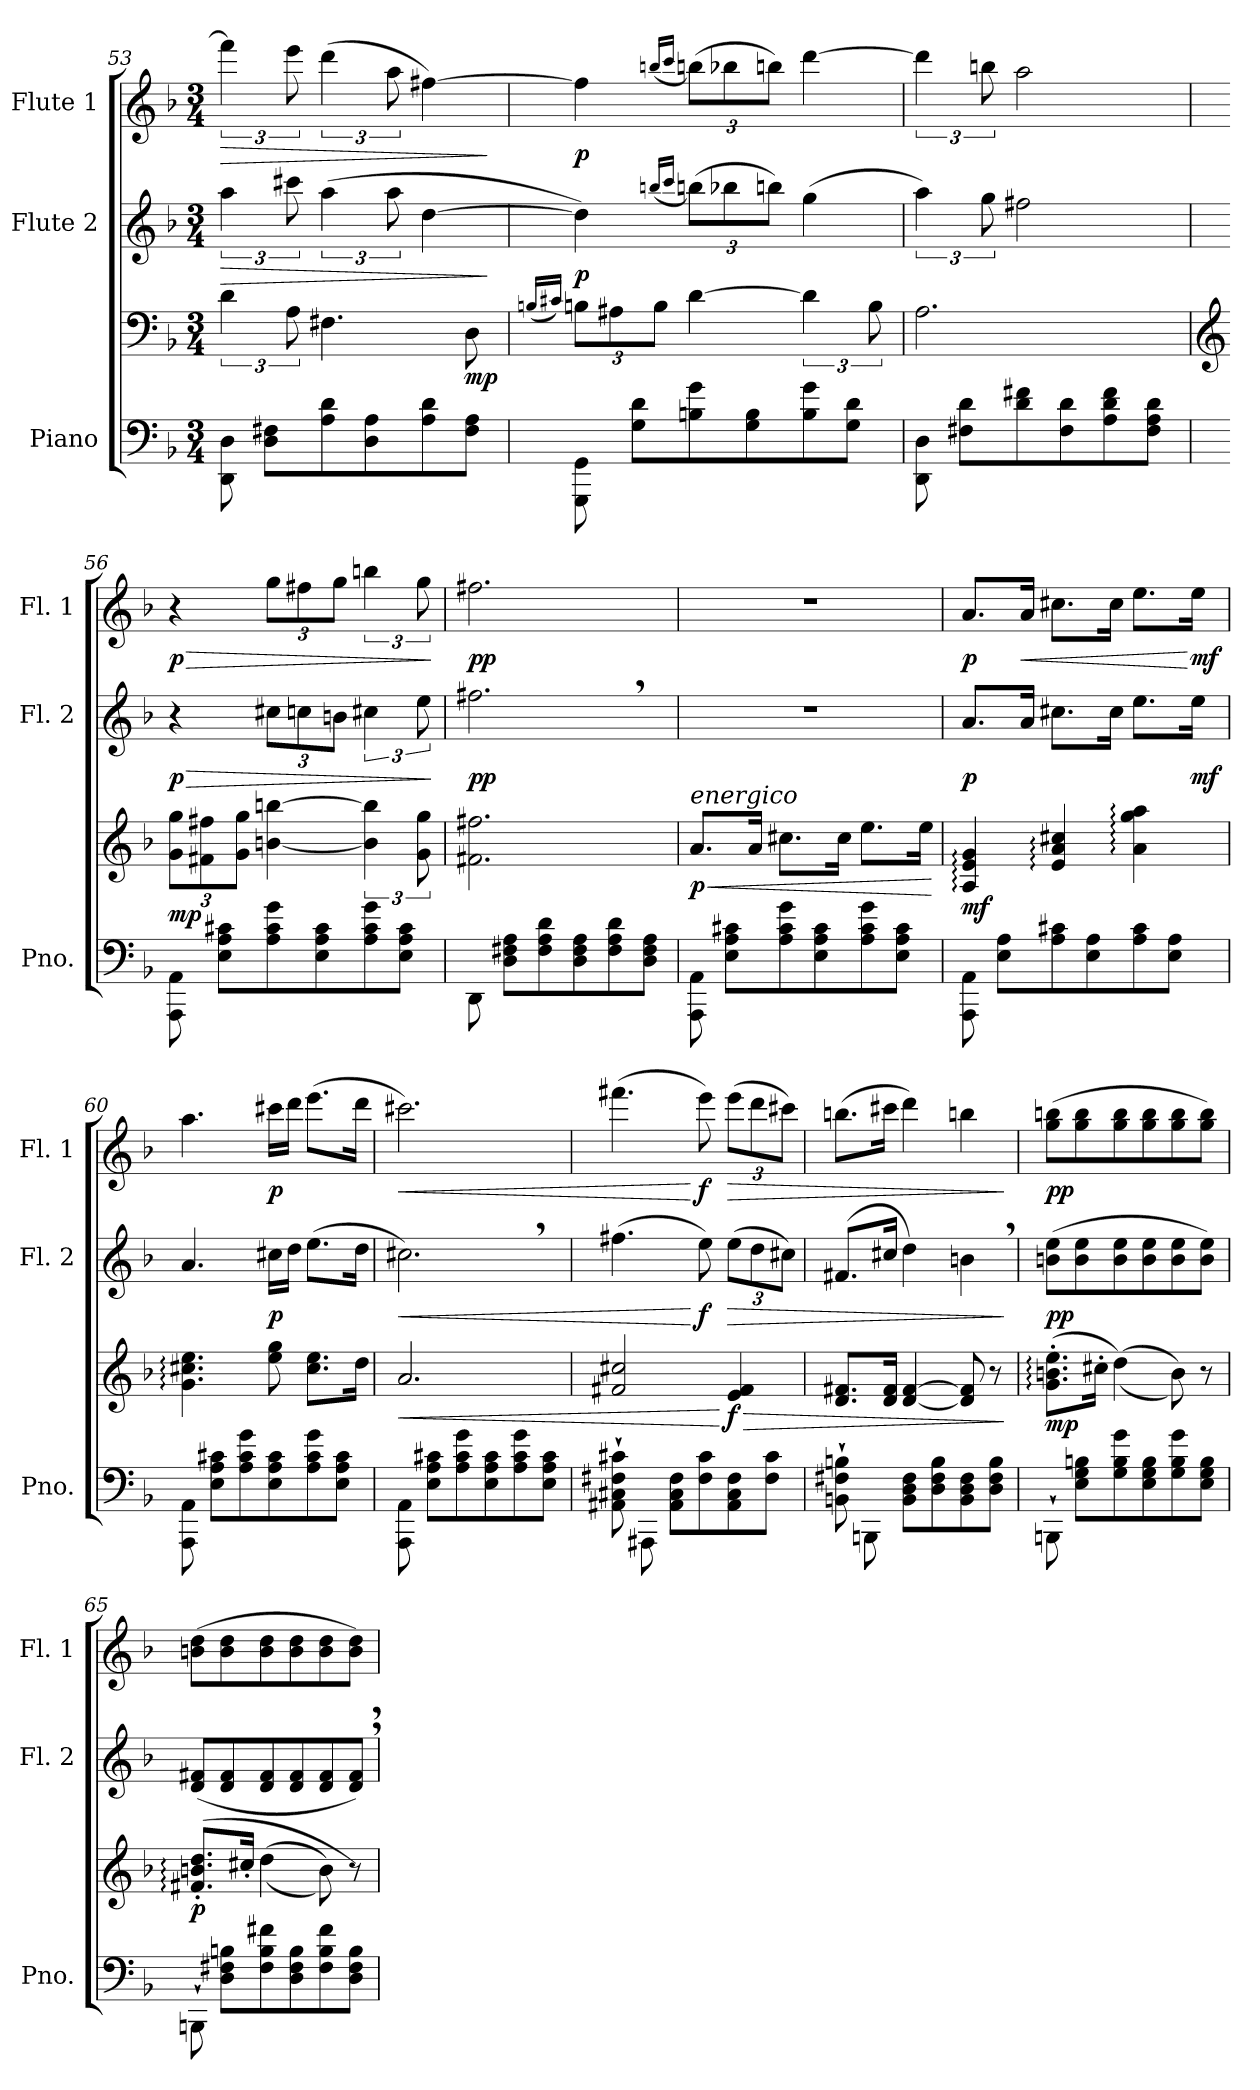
**kern	**kern	**dynam	**kern	**dynam	**kern	**dynam
*part3	*part3	*part3	*part2	*part2	*part1	*part1
*staff4	*staff3	*staff3/4	*staff2	*staff2	*staff1	*staff1
*I"Piano	*	*	*I"Flute 2	*	*I"Flute 1	*
*I'Pno.	*	*	*I'Fl. 2	*	*I'Fl. 1	*
*clefF4	*clefF4	*	*clefG2	*	*clefG2	*
*k[b-]	*k[b-]	*	*k[b-]	*	*k[b-]	*
*M3/4	*M3/4	*	*M3/4	*	*M3/4	*
=53	=53	=53	=53	=53	=53	=53
!	!	!	!	!LO:HP:b	!	!LO:HP:b
8DD\ 8D\	6d\	.	6aa\	>	6fff\]	>
8D\ 8F#X\L	.	.	.	.	.	.
.	12A\	.	12ccc#X\	.	12eee\	.
8A\ 8d\	4.F#X\	.	(>6aa\	.	(>6ddd\	.
8D\ 8A\	.	.	.	.	.	.
.	.	.	12aa\	.	12aa\	.
8A\ 8d\	.	.	[4dd\	.	[4ff#X\)	.
!	!	!LO:DY:b	!	!	!	!
8F#\ 8A\J	8D\	mp	.	.	.	.
.	.	.	.	]	.	]
=54	=54	=54	=54	=54	=54	=54
.	(<16qBn/LL	.	.	.	.	.
.	16qc#X/JJ)	.	.	.	.	.
*	*Xbrackettup	*	*	*	*	*
!	!	!	!	!LO:DY:b	!	!LO:DY:b
8GGG\ 8GG\	12B\L	.	4dd\])	p	4ff#\]	p
.	12A#X\	.	.	.	.	.
8G\ 8d\L	.	.	.	.	.	.
.	12B\J	.	.	.	.	.
.	.	.	(<16qbbnj/LL	.	(<16qbbni/LL	.
.	.	.	16qcccj/JJ	.	16qccci/JJ	.
*	*	*	*Xbrackettup	*	*Xbrackettup	*
8Bn\ 8g\	[4d\	.	(>12bbn\L)	.	(>12bbn\L)	.
.	.	.	12bb-X\	.	12bb-X\	.
8G\ 8B\	.	.	.	.	.	.
.	.	.	12bbn\J)	.	12bbn\J)	.
*	*brackettup	*	*	*	*	*
8B\ 8g\	6d\]	.	(>4gg\	.	[4ddd\	.
8G\ 8d\J	.	.	.	.	.	.
.	12B\	.	.	.	.	.
!!LO:LB:g=z
=55	=55	=55	=55	=55	=55	=55
*	*	*	*brackettup	*	*brackettup	*
8DD\ 8D\	2.A\	.	6aa\)	.	6ddd\]	.
8F#X\ 8d\L	.	.	.	.	.	.
.	.	.	12gg\	.	12bbn\	.
8d\ 8f#X\	.	.	2ff#X\	.	2aa\	.
8F#\ 8d\	.	.	.	.	.	.
8A\ 8d\ 8f#\	.	.	.	.	.	.
8F#\ 8A\ 8d\J	.	.	.	.	.	.
=56	=56	=56	=56	=56	=56	=56
*	*clefG2	*	*	*	*	*
*	*Xbrackettup	*	*	*	*	*
!	!	!LO:DY:b	!	!LO:HP:b	!	!LO:HP:b
!	!	!	!	!LO:DY:n=1:b	!	!LO:DY:n=1:b
8AAA\ 8AA\	12g\ 12gg\L	mp	4r	> p	4r	> p
.	12f#X\ 12ff#X\	.	.	.	.	.
8E\ 8A\ 8c#X\L	.	.	.	.	.	.
.	12g\ 12gg\J	.	.	.	.	.
*	*	*	*Xbrackettup	*	*Xbrackettup	*
8A\ 8c#\ 8g\	[4bn\ [4bbn\	.	12cc#X\L	.	12gg\L	.
.	.	.	12ccn\	.	12ff#X\	.
8E\ 8A\ 8c#\	.	.	.	.	.	.
.	.	.	12bn\J	.	12gg\J	.
*	*brackettup	*	*brackettup	*	*brackettup	*
8A\ 8c#\ 8g\	6b\] 6bb\]	.	6cc#X\	.	6bbn\	.
8E\ 8A\ 8c#\J	.	.	.	.	.	.
.	12g\ 12gg\	.	12ee\	.	12gg\	.
.	.	.	.	]	.	]
=57	=57	=57	=57	=57	=57	=57
!	!	!	!	!LO:DY:b	!	!LO:DY:b
8DD\	2.f#X\ 2.ff#X\	.	2.ff#X,\	pp	2.ff#X\	pp
8D\ 8F#X\ 8A\L	.	.	.	.	.	.
8F#\ 8A\ 8d\	.	.	.	.	.	.
8D\ 8F#\ 8A\	.	.	.	.	.	.
8F#\ 8A\ 8d\	.	.	.	.	.	.
8D\ 8F#\ 8A\J	.	.	.	.	.	.
=58	=58	=58	=58	=58	=58	=58
!	!LO:TX:a:i:t=energico	!	!	!	!	!
!	!	!LO:HP:b	!	!	!	!
!	!	!LO:DY:n=1:b	!	!	!	!
8AAA\ 8AA\	8.a/L	< p	2.r	.	2.r	.
8E\ 8A\ 8c#X\L	.	.	.	.	.	.
.	16a/Jk	.	.	.	.	.
8A\ 8c#\ 8g\	8.cc#X\L	.	.	.	.	.
8E\ 8A\ 8c#\	.	.	.	.	.	.
.	16cc#\Jk	.	.	.	.	.
8A\ 8c#\ 8g\	8.ee\L	.	.	.	.	.
8E\ 8A\ 8c#\J	.	.	.	.	.	.
.	16ee\Jk	.	.	.	.	.
.	.	[	.	.	.	.
=59	=59	=59	=59	=59	=59	=59
!	!	!LO:DY:b	!	!LO:DY:b	!	!LO:DY:b
8AAA\ 8AA\	4A/: 4e/: 4g/:	mf	8.a/L	p	8.a/L	p
8E\ 8A\L	.	.	.	.	.	.
!	!	!	!	!	!	!LO:HP:b
.	.	.	16a/Jk	.	16a/Jk	<
8A\ 8c#X\	4e/: 4a/: 4cc#X/:	.	8.cc#X\L	.	8.cc#X\L	.
8E\ 8A\	.	.	.	.	.	.
.	.	.	16cc#\Jk	.	16cc#\Jk	.
8A\ 8c#\	4a\: 4gg\: 4aa\:	.	8.ee\L	.	8.ee\L	.
8E\ 8A\J	.	.	.	.	.	.
!	!	!	!	!LO:DY:b	!	!LO:DY:n=1:b
.	.	.	16ee\Jk	mf	16ee\Jk	[ mf
=60	=60	=60	=60	=60	=60	=60
8AAA\ 8AA\	4.g\: 4.cc#X\: 4.ee\:	.	4.a/	.	4.aa\	.
8E\ 8A\ 8c#X\L	.	.	.	.	.	.
8A\ 8c#\ 8g\	.	.	.	.	.	.
!	!	!	!	!LO:DY:b	!	!LO:DY:b
8E\ 8A\ 8c#\	8ee\ 8gg\	.	16cc#X\LL	p	16ccc#X\LL	p
.	.	.	16dd\JJ	.	16ddd\JJ	.
8A\ 8c#\ 8g\	8.cc#\ 8.ee\L	.	(>8.ee\L	.	(>8.eee\L	.
8E\ 8A\ 8c#\J	.	.	.	.	.	.
.	16dd\Jk	.	16dd\Jk	.	16ddd\Jk	.
!!LO:LB:g=z
=61	=61	=61	=61	=61	=61	=61
!	!	!LO:HP:b	!	!LO:HP:b	!	!LO:HP:b
8AAA\ 8AA\	2.a/	<	2.cc#X,\)	<	2.ccc#X\)	<
8E\ 8A\ 8c#X\L	.	.	.	.	.	.
8A\ 8c#\ 8g\	.	.	.	.	.	.
8E\ 8A\ 8c#\	.	.	.	.	.	.
8A\ 8c#\ 8g\	.	.	.	.	.	.
8E\ 8A\ 8c#\J	.	.	.	.	.	.
=62	=62	=62	=62	=62	=62	=62
8AA#X\` 8C#X\` 8F#X\` 8c#X\`	2f#X/ 2cc#X/	.	(>4.ff#X\	.	(>4.fff#X\	.
8AAA#X\	.	.	.	.	.	.
8AA#\ 8C#\ 8F#\L	.	.	.	.	.	.
!	!	!	!	!LO:DY:n=1:b	!	!LO:DY:n=1:b
8F#\ 8c#\	.	.	8ee\)	[ f	8eee\)	[ f
!	!	!LO:HP:n=1:b	!	!	!	!
*	*	*	*Xbrackettup	*	*	*
!	!	!	!	!LO:HP:b	!	!
*	*	*	*	*	*Xbrackettup	*
!	!	!LO:DY:n=1:b	!	!	!	!LO:HP:b
8AA#\ 8C#\ 8F#\	4e/ 4f#/	[ > f	(>12ee\L	>	(>12eee\L	>
.	.	.	12dd\	.	12ddd\	.
8F#\ 8c#\J	.	.	.	.	.	.
.	.	.	12cc#X\J)	.	12ccc#X\J)	.
=63	=63	=63	=63	=63	=63	=63
8BBn\` 8F#X\` 8Bn\`	8.d/ 8.f#X/L	.	(<8.f#X/L	.	(>8.bbn\L	.
8BBBn\	.	.	.	.	.	.
.	16d/ 16f#/Jk	.	16cc#X/Jk	.	16ccc#X\Jk	.
8BB\ 8D\ 8F#\L	[4d/ [4f#/	.	4dd\)	.	4ddd\)	.
8D\ 8F#\ 8B\	.	.	.	.	.	.
8BB\ 8D\ 8F#\	8d/] 8f#/]	.	4bn,\	.	4bbn\	.
8D\ 8F#\ 8B\J	8r	.	.	.	.	.
.	.	]	.	]	.	]
=64	=64	=64	=64	=64	=64	=64
!	!	!LO:DY:b	!	!LO:DY:b	!	!LO:DY:b
8BBBn`\	(>8.g\:' 8.bn\:' 8.ee\:'L	mp	(>8bn\ 8ee\L	pp	(>8gg\ 8bbn\L	pp
8E\ 8G\ 8Bn\L	.	.	8b\ 8ee\	.	8gg\ 8bb\	.
.	16cc#X'\Jk	.	.	.	.	.
8G\ 8B\ 8g\	(>(>4dd\)	.	8b\ 8ee\	.	8gg\ 8bb\	.
8E\ 8G\ 8B\	.	.	8b\ 8ee\	.	8gg\ 8bb\	.
8G\ 8B\ 8g\	8b\))	.	8b\ 8ee\	.	8gg\ 8bb\	.
8E\ 8G\ 8B\J	8r	.	8b\ 8ee\J)	.	8gg\ 8bb\J)	.
=65	=65	=65	=65	=65	=65	=65
!	!	!LO:DY:b	!	!	!	!
8BBBn`\	(<8.f#X/:' 8.bn/:' 8.dd/:'L	p	(<8d/ 8f#X/L	.	(>8bn\ 8dd\L	.
8D\ 8F#X\ 8Bn\L	.	.	8d/ 8f#/	.	8b\ 8dd\	.
.	16cc#X'/Jk	.	.	.	.	.
8F#\ 8B\ 8f#X\	(>(>4dd\	.	8d/ 8f#/	.	8b\ 8dd\	.
8D\ 8F#\ 8B\	.	.	8d/ 8f#/	.	8b\ 8dd\	.
8F#\ 8B\ 8f#\	8b\))	.	8d/ 8f#/	.	8b\ 8dd\	.
8D\ 8F#\ 8B\J	8r)	.	8d/, 8f#/,J)	.	8b\ 8dd\J)	.
=	=	=	=	=	=	=
*-	*-	*-	*-	*-	*-	*-
